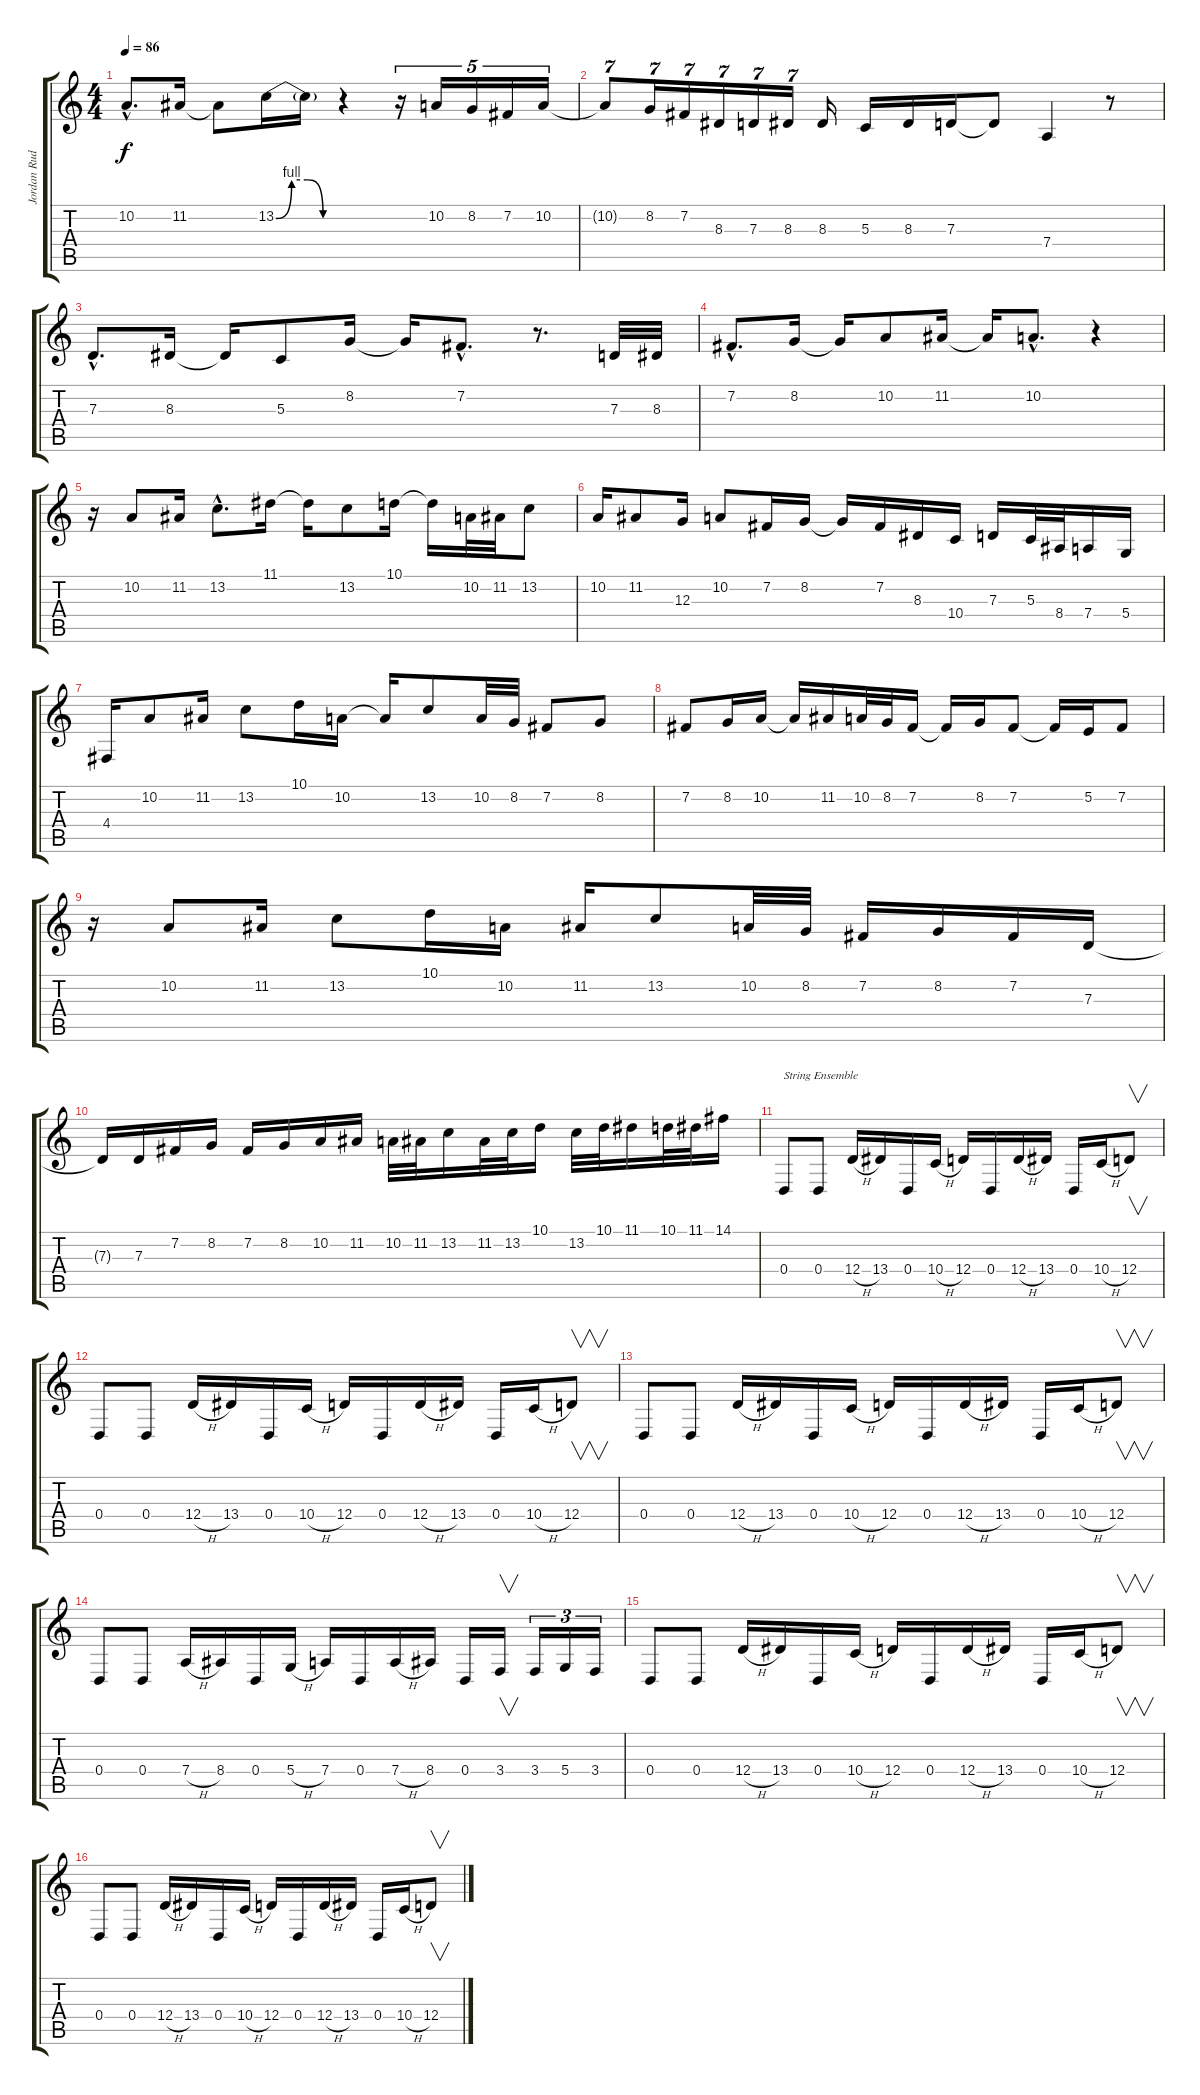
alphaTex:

\track ("Jordan Rudess - Keyboard" "Jordan Rud") {instrument stringensemble1}
\staff {score tabs}
\tuning (E4 B3 G3 D3 A2 E2) {hide}
\ts (4 4)
\tempo 86
\clef g2
\ks c
10.2{hac}.8{d dy f} 11.2.16 11.2{t}.8 13.2{be (custom 0 0 15 4 30 4 45 0 60 0)}.16 13.2{t}.16 r.4 r.16{tu (5 4)} 10.2.16{tu (5 4)} 8.2.16{tu (5 4)} 7.2.16{tu (5 4)} 10.2.16{tu (5 4)} |
10.2{t}.8{tu (7 4)} 8.2.16{tu (7 4)} 7.2.16{tu (7 4)} 8.3.16{tu (7 4)} 7.3.16{tu (7 4)} 8.3.16{tu (7 4)} 8.3.16 5.3.16 8.3.16 7.3.16 7.3{t}.8 7.4.4 r.8 |
7.3{hac}.8{d} 8.3.16 8.3{t}.16 5.3.8 8.2.16 8.2{t}.16 7.2{hac}.8{d} r.8{d} 7.3.32 8.3.32 |
7.2{hac}.8{d} 8.2.16 8.2{t}.16 10.2.8 11.2.16 11.2{t}.16 10.2{hac}.8{d} r.4 |
r.16 10.2.8 11.2.16 13.2{hac}.8{d} 11.1.16 11.1{t}.16 13.2.8 10.1.16 10.1{t}.16 10.2.32 11.2.32 13.2.8 |
10.2.16 11.2.8 12.3.16 10.2.8 7.2.16 8.2.16 8.2{t}.16 7.2.16 8.3.16 10.4.16 7.3.16 5.3.32 8.4.32 7.4.16 5.4.16 |
4.4.16 10.2.8 11.2.16 13.2.8 10.1.16 10.2.16 10.2{t}.16 13.2.8 10.2.32 8.2.32 7.2.8 8.2.8 |
7.2.8 8.2.16 10.2.16 10.2{t}.16 11.2.16 10.2.32 8.2.32 7.2.16 7.2{t}.16 8.2.16 7.2.8 7.2{t}.16 5.2.16 7.2.8 |
r.16 10.2.8 11.2.16 13.2.8 10.1.16 10.2.16 11.2.16 13.2.8 10.2.32 8.2.32 7.2.16 8.2.16 7.2.16 7.3.16 |
7.3{t}.16 7.3.16 7.2.16 8.2.16 7.2.16 8.2.16 10.2.16 11.2.16 10.2.32 11.2.32 13.2.16 11.2.32 13.2.32 10.1.16 13.2.32 10.1.32 11.1.16 10.1.32 11.1.32 14.1.16 |
0.4.8{txt "String Ensemble" instrument stringensemble1} 0.4.8 12.4{h}.16 13.4.16 0.4.16 10.4{h}.16 12.4.16 0.4.16 12.4{h}.16 13.4.16 0.4.16 10.4{h}.16 12.4.8{v} |
0.4.8 0.4.8 12.4{h}.16 13.4.16 0.4.16 10.4{h}.16 12.4.16 0.4.16 12.4{h}.16 13.4.16 0.4.16 10.4{h}.16 12.4.8{v} |
0.4.8 0.4.8 12.4{h}.16 13.4.16 0.4.16 10.4{h}.16 12.4.16 0.4.16 12.4{h}.16 13.4.16 0.4.16 10.4{h}.16 12.4.8{v} |
0.4.8 0.4.8 7.4{h}.16 8.4.16 0.4.16 5.4{h}.16 7.4.16 0.4.16 7.4{h}.16 8.4.16 0.4.16 3.4.16{v} 3.4.16{tu (3 2)} 5.4.16{tu (3 2)} 3.4.16{tu (3 2)} |
0.4.8 0.4.8 12.4{h}.16 13.4.16 0.4.16 10.4{h}.16 12.4.16 0.4.16 12.4{h}.16 13.4.16 0.4.16 10.4{h}.16 12.4.8{v} |
0.4.8 0.4.8 12.4{h}.16 13.4.16 0.4.16 10.4{h}.16 12.4.16 0.4.16 12.4{h}.16 13.4.16 0.4.16 10.4{h}.16 12.4.8{v}
